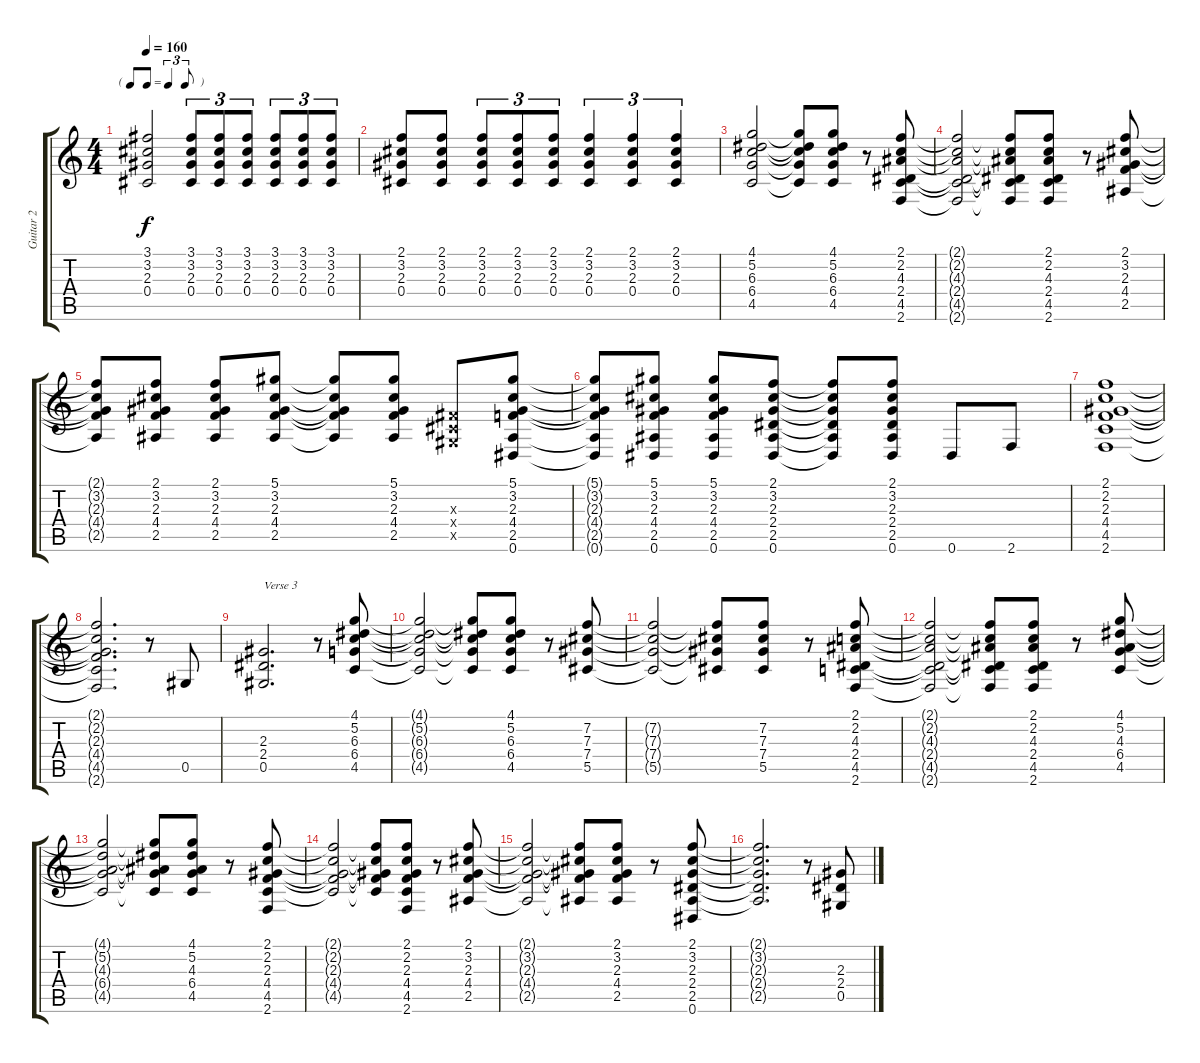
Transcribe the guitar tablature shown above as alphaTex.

\track ("Guitar 2" "Guitar 2") {instrument distortionguitar}
\staff {score tabs}
\tuning (Eb4 Bb3 Gb3 Db3 Ab2 Eb2) {hide}
\ts (4 4)
\tf triplet8th
\tempo 160
\clef g2
\ks c
(3.1 3.2 2.3 0.4).2{dy f} (3.1 3.2 2.3 0.4).8{tu (3 2)} (3.1 3.2 2.3 0.4).8{tu (3 2)} (3.1 3.2 2.3 0.4).8{tu (3 2)} (3.1 3.2 2.3 0.4).8{tu (3 2)} (3.1 3.2 2.3 0.4).8{tu (3 2)} (3.1 3.2 2.3 0.4).8{tu (3 2)} |
(2.1 3.2 2.3 0.4).8 (2.1 3.2 2.3 0.4).8 (2.1 3.2 2.3 0.4).8{tu (3 2)} (2.1 3.2 2.3 0.4).8{tu (3 2)} (2.1 3.2 2.3 0.4).8{tu (3 2)} (2.1 3.2 2.3 0.4).4{tu (3 2)} (2.1 3.2 2.3 0.4).4{tu (3 2)} (2.1 3.2 2.3 0.4).4{tu (3 2)} |
(4.1 5.2 6.3 6.4 4.5).2 (4.1{t} 5.2{t} 6.3{t} 6.4{t} 4.5{t}).8 (4.1 5.2 6.3 6.4 4.5).8 r.8 (2.1 2.2 4.3 2.4 4.5 2.6).8 |
(2.1{t} 2.2{t} 4.3{t} 2.4{t} 4.5{t} 2.6{t}).2 (2.1{t} 2.2{t} 4.3{t} 2.4{t} 4.5{t} 2.6{t}).8 (2.1 2.2 4.3 2.4 4.5 2.6).8 r.8 (2.1 3.2 2.3 4.4 2.5).8 |
(2.1{t} 3.2{t} 2.3{t} 4.4{t} 2.5{t}).8 (2.1 3.2 2.3 4.4 2.5).8 (2.1 3.2 2.3 4.4 2.5).8 (5.1 3.2 2.3 4.4 2.5).8 (5.1{t} 3.2{t} 2.3{t} 4.4{t} 2.5{t}).8 (5.1 3.2 2.3 4.4 2.5).8 (0.3{x} 0.4{x} 0.5{x}).8 (5.1 3.2 2.3 4.4 2.5 0.6).8 |
(5.1{t} 3.2{t} 2.3{t} 4.4{t} 2.5{t} 0.6{t}).8 (5.1 3.2 2.3 4.4 2.5 0.6).8 (5.1 3.2 2.3 4.4 2.5 0.6).8 (2.1 3.2 2.3 2.4 2.5 0.6).8 (2.1{t} 3.2{t} 2.3{t} 2.4{t} 2.5{t} 0.6{t}).8 (2.1 3.2 2.3 2.4 2.5 0.6).8 0.6.8 2.6.8 |
(2.1 2.2 2.3 4.4 4.5 2.6).1 |
(2.1{t} 2.2{t} 2.3{t} 4.4{t} 4.5{t} 2.6{t}).2{d} r.8 0.5.8 |
(2.3 2.4 0.5).2{d txt "Verse 3"} r.8 (4.1 5.2 6.3 6.4 4.5).8 |
(4.1{t} 5.2{t} 6.3{t} 6.4{t} 4.5{t}).2 (4.1{t} 5.2{t} 6.3{t} 6.4{t} 4.5{t}).8 (4.1 5.2 6.3 6.4 4.5).8 r.8 (7.2 7.3 7.4 5.5).8 |
(7.2{t} 7.3{t} 7.4{t} 5.5{t}).2 (7.2{t} 7.3{t} 7.4{t} 5.5{t}).8 (7.2 7.3 7.4 5.5).8 r.8 (2.1 2.2 4.3 2.4 4.5 2.6).8 |
(2.1{t} 2.2{t} 4.3{t} 2.4{t} 4.5{t} 2.6{t}).2 (2.1{t} 2.2{t} 4.3{t} 2.4{t} 4.5{t} 2.6{t}).8 (2.1 2.2 4.3 2.4 4.5 2.6).8 r.8 (4.1 5.2 4.3 6.4 4.5).8 |
(4.1{t} 5.2{t} 4.3{t} 6.4{t} 4.5{t}).2 (4.1{t} 5.2{t} 4.3{t} 6.4{t} 4.5{t}).8 (4.1 5.2 4.3 6.4 4.5).8 r.8 (2.1 2.2 2.3 4.4 4.5 2.6).8 |
(2.1{t} 2.2{t} 2.3{t} 4.4{t} 4.5{t}).2 (2.1{t} 2.2{t} 2.3{t} 4.4{t} 4.5{t}).8 (2.1 2.2 2.3 4.4 4.5 2.6).8 r.8 (2.1 3.2 2.3 4.4 2.5).8 |
(2.1{t} 3.2{t} 2.3{t} 4.4{t} 2.5{t}).2 (2.1{t} 3.2{t} 2.3{t} 4.4{t} 2.5{t}).8 (2.1 3.2 2.3 4.4 2.5).8 r.8 (2.1 3.2 2.3 2.4 2.5 0.6).8 |
(2.1{t} 3.2{t} 2.3{t} 2.4{t} 2.5{t}).2{d} r.8 (2.3 2.4 0.5).8
